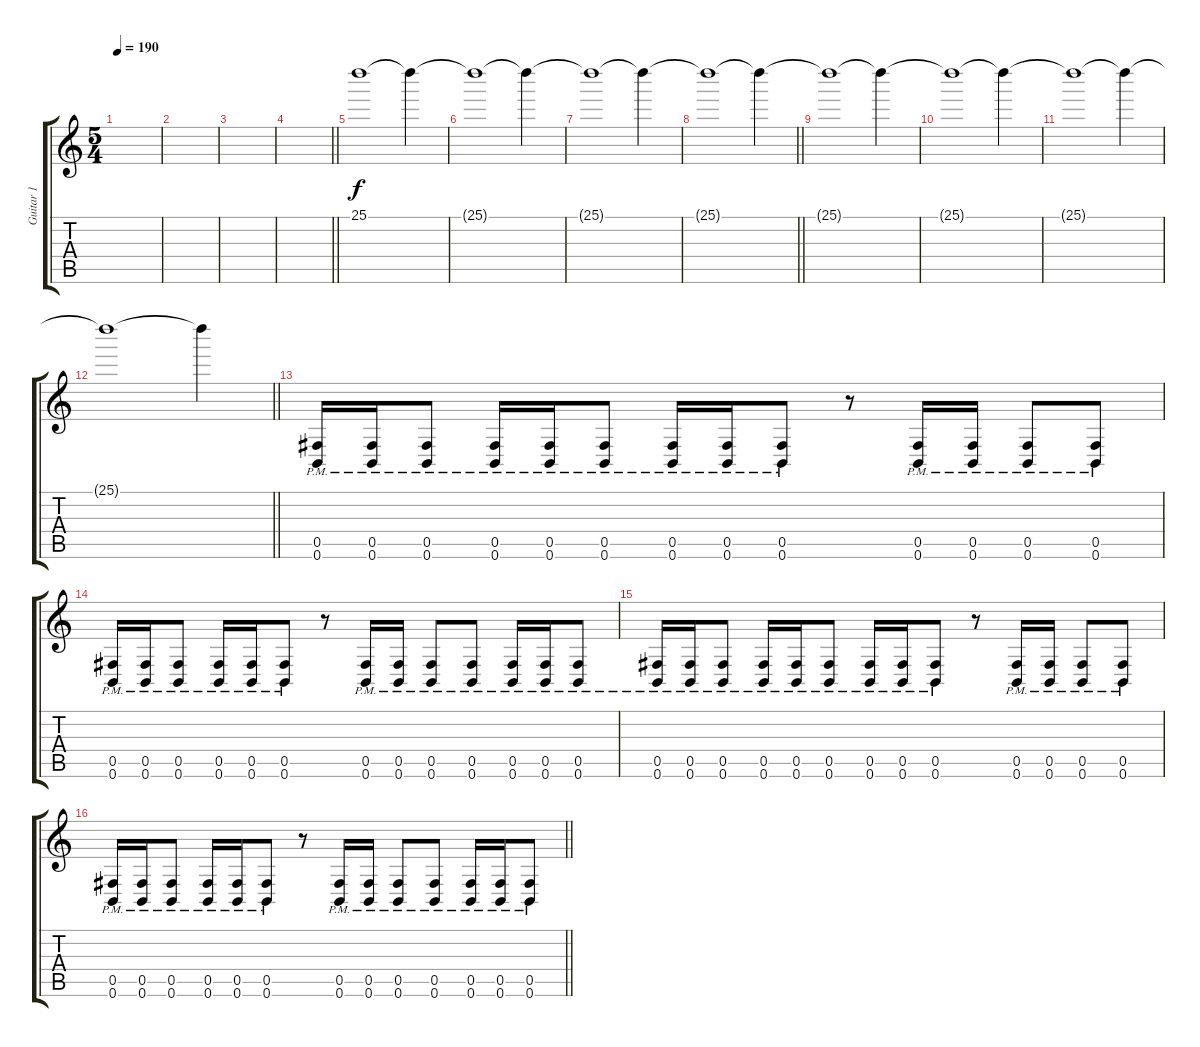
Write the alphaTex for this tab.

\track ("Guitar 1" "Guitar 1") {instrument distortionguitar}
\staff {score tabs}
\tuning (Db4 Ab3 E3 B2 Gb2 B1) {hide}
\ts (5 4)
\tempo 190
\clef g2
\ks c
|
|
|
\barLineRight lightlight
|
25.1.1{volume 0} 25.1{t}.4{volume 6} |
25.1{t}.1 25.1{t}.4 |
25.1{t}.1 25.1{t}.4 |
\barLineRight lightlight
25.1{t}.1 25.1{t}.4 |
25.1{t}.1 25.1{t}.4{volume 13} |
25.1{t}.1 25.1{t}.4 |
25.1{t}.1 25.1{t}.4 |
\barLineRight lightlight
25.1{t}.1 25.1{t}.4 |
(0.5{pm} 0.6{pm}).16 (0.5{pm} 0.6{pm}).16 (0.5{pm} 0.6{pm}).8 (0.5{pm} 0.6{pm}).16 (0.5{pm} 0.6{pm}).16 (0.5{pm} 0.6{pm}).8 (0.5{pm} 0.6{pm}).16 (0.5{pm} 0.6{pm}).16 (0.5{pm} 0.6{pm}).8 r.8 (0.5{pm} 0.6{pm}).16 (0.5{pm} 0.6{pm}).16 (0.5{pm} 0.6{pm}).8 (0.5{pm} 0.6{pm}).8 |
(0.5{pm} 0.6{pm}).16 (0.5{pm} 0.6{pm}).16 (0.5{pm} 0.6{pm}).8 (0.5{pm} 0.6{pm}).16 (0.5{pm} 0.6{pm}).16 (0.5{pm} 0.6{pm}).8 r.8 (0.5{pm} 0.6{pm}).16 (0.5{pm} 0.6{pm}).16 (0.5{pm} 0.6{pm}).8 (0.5{pm} 0.6{pm}).8 (0.5{pm} 0.6{pm}).16 (0.5{pm} 0.6{pm}).16 (0.5{pm} 0.6{pm}).8 |
(0.5{pm} 0.6{pm}).16 (0.5{pm} 0.6{pm}).16 (0.5{pm} 0.6{pm}).8 (0.5{pm} 0.6{pm}).16 (0.5{pm} 0.6{pm}).16 (0.5{pm} 0.6{pm}).8 (0.5{pm} 0.6{pm}).16 (0.5{pm} 0.6{pm}).16 (0.5{pm} 0.6{pm}).8 r.8 (0.5{pm} 0.6{pm}).16 (0.5{pm} 0.6{pm}).16 (0.5{pm} 0.6{pm}).8 (0.5{pm} 0.6{pm}).8 |
\barLineRight lightlight
(0.5{pm} 0.6{pm}).16 (0.5{pm} 0.6{pm}).16 (0.5{pm} 0.6{pm}).8 (0.5{pm} 0.6{pm}).16 (0.5{pm} 0.6{pm}).16 (0.5{pm} 0.6{pm}).8 r.8 (0.5{pm} 0.6{pm}).16 (0.5{pm} 0.6{pm}).16 (0.5{pm} 0.6{pm}).8 (0.5{pm} 0.6{pm}).8 (0.5{pm} 0.6{pm}).16 (0.5{pm} 0.6{pm}).16 (0.5{pm} 0.6{pm}).8
